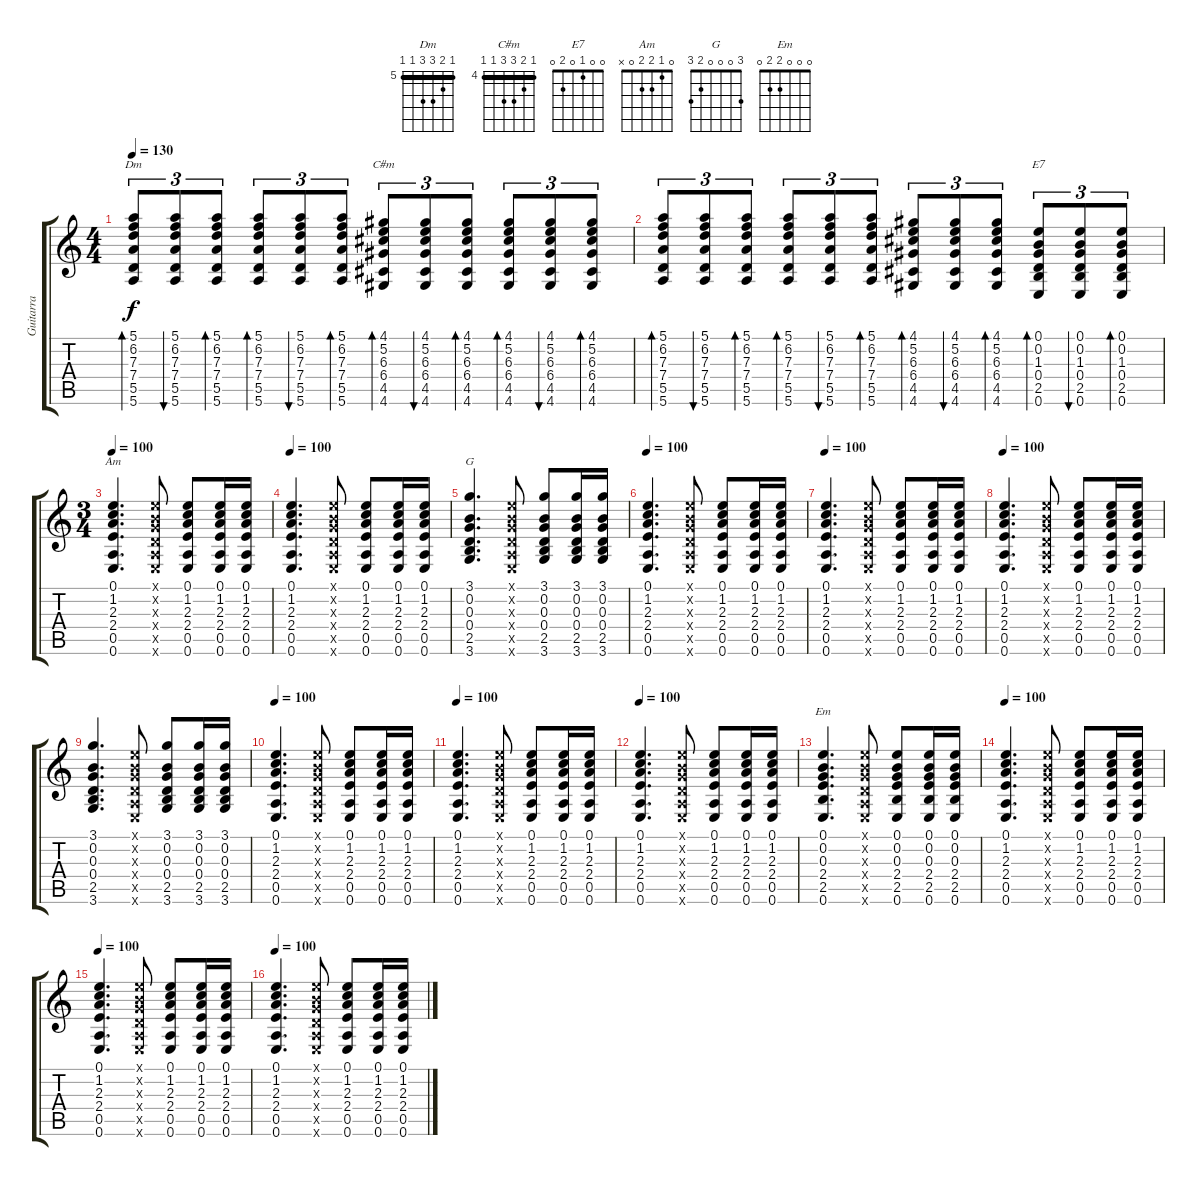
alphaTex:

\track ("Guitarra" "Guitarra") {instrument acousticguitarnylon}
\staff {score tabs}
\tuning (E4 B3 G3 D3 A2 E2) {hide}
\chord ("Dm" 5 6 7 7 5 5) {firstfret 5 barre 5}
\chord ("C#m" 4 5 6 6 4 4) {firstfret 4 barre 4}
\chord ("E7" 0 0 1 0 2 0)
\chord ("Am" 0 1 2 2 0 x)
\chord ("G" 3 0 0 0 2 3)
\chord ("Em" 0 0 0 2 2 0)
\ts (4 4)
\tempo 130
\clef g2
\ks c
(5.1 6.2 7.3 7.4 5.5 5.6).8{tu (3 2) bd 30 ch "Dm" dy f} (5.1 6.2 7.3 7.4 5.5 5.6).8{tu (3 2) bu 30} (5.1 6.2 7.3 7.4 5.5 5.6).8{tu (3 2) bd 30} (5.1 6.2 7.3 7.4 5.5 5.6).8{tu (3 2) bd 30} (5.1 6.2 7.3 7.4 5.5 5.6).8{tu (3 2) bu 30} (5.1 6.2 7.3 7.4 5.5 5.6).8{tu (3 2) bd 30} (4.1 5.2 6.3 6.4 4.5 4.6).8{tu (3 2) bd 30 ch "C#m"} (4.1 5.2 6.3 6.4 4.5 4.6).8{tu (3 2) bu 30} (4.1 5.2 6.3 6.4 4.5 4.6).8{tu (3 2) bd 30} (4.1 5.2 6.3 6.4 4.5 4.6).8{tu (3 2) bd 30} (4.1 5.2 6.3 6.4 4.5 4.6).8{tu (3 2) bu 30} (4.1 5.2 6.3 6.4 4.5 4.6).8{tu (3 2) bd 30} |
(5.1 6.2 7.3 7.4 5.5 5.6).8{tu (3 2) bd 30} (5.1 6.2 7.3 7.4 5.5 5.6).8{tu (3 2) bu 30} (5.1 6.2 7.3 7.4 5.5 5.6).8{tu (3 2) bd 30} (5.1 6.2 7.3 7.4 5.5 5.6).8{tu (3 2) bd 30} (5.1 6.2 7.3 7.4 5.5 5.6).8{tu (3 2) bu 30} (5.1 6.2 7.3 7.4 5.5 5.6).8{tu (3 2) bd 30} (4.1 5.2 6.3 6.4 4.5 4.6).8{tu (3 2) bd 30} (4.1 5.2 6.3 6.4 4.5 4.6).8{tu (3 2) bu 30} (4.1 5.2 6.3 6.4 4.5 4.6).8{tu (3 2) bd 30} (0.1 0.2 1.3 0.4 2.5 0.6).8{tu (3 2) bd 30 ch "E7"} (0.1 0.2 1.3 0.4 2.5 0.6).8{tu (3 2) bu 30} (0.1 0.2 1.3 0.4 2.5 0.6).8{tu (3 2) bd 30} |
\ts (3 4)
\tempo 100
(0.1 1.2 2.3 2.4 0.5 0.6).4{d ch "Am"} (0.1{x} 0.2{x} 0.3{x} 0.4{x} 0.5{x} 0.6{x}).8 (0.1 1.2 2.3 2.4 0.5 0.6).8 (0.1 1.2 2.3 2.4 0.5 0.6).16 (0.1 1.2 2.3 2.4 0.5 0.6).16 |
\tempo 100
(0.1 1.2 2.3 2.4 0.5 0.6).4{d} (0.1{x} 0.2{x} 0.3{x} 0.4{x} 0.5{x} 0.6{x}).8 (0.1 1.2 2.3 2.4 0.5 0.6).8 (0.1 1.2 2.3 2.4 0.5 0.6).16 (0.1 1.2 2.3 2.4 0.5 0.6).16 |
(3.1 0.2 0.3 0.4 2.5 3.6).4{d ch "G"} (0.1{x} 0.2{x} 0.3{x} 0.4{x} 0.5{x} 0.6{x}).8 (3.1 0.2 0.3 0.4 2.5 3.6).8 (3.1 0.2 0.3 0.4 2.5 3.6).16 (3.1 0.2 0.3 0.4 2.5 3.6).16 |
\tempo 100
(0.1 1.2 2.3 2.4 0.5 0.6).4{d} (0.1{x} 0.2{x} 0.3{x} 0.4{x} 0.5{x} 0.6{x}).8 (0.1 1.2 2.3 2.4 0.5 0.6).8 (0.1 1.2 2.3 2.4 0.5 0.6).16 (0.1 1.2 2.3 2.4 0.5 0.6).16 |
\tempo 100
(0.1 1.2 2.3 2.4 0.5 0.6).4{d} (0.1{x} 0.2{x} 0.3{x} 0.4{x} 0.5{x} 0.6{x}).8 (0.1 1.2 2.3 2.4 0.5 0.6).8 (0.1 1.2 2.3 2.4 0.5 0.6).16 (0.1 1.2 2.3 2.4 0.5 0.6).16 |
\tempo 100
(0.1 1.2 2.3 2.4 0.5 0.6).4{d} (0.1{x} 0.2{x} 0.3{x} 0.4{x} 0.5{x} 0.6{x}).8 (0.1 1.2 2.3 2.4 0.5 0.6).8 (0.1 1.2 2.3 2.4 0.5 0.6).16 (0.1 1.2 2.3 2.4 0.5 0.6).16 |
(3.1 0.2 0.3 0.4 2.5 3.6).4{d} (0.1{x} 0.2{x} 0.3{x} 0.4{x} 0.5{x} 0.6{x}).8 (3.1 0.2 0.3 0.4 2.5 3.6).8 (3.1 0.2 0.3 0.4 2.5 3.6).16 (3.1 0.2 0.3 0.4 2.5 3.6).16 |
\tempo 100
(0.1 1.2 2.3 2.4 0.5 0.6).4{d} (0.1{x} 0.2{x} 0.3{x} 0.4{x} 0.5{x} 0.6{x}).8 (0.1 1.2 2.3 2.4 0.5 0.6).8 (0.1 1.2 2.3 2.4 0.5 0.6).16 (0.1 1.2 2.3 2.4 0.5 0.6).16 |
\tempo 100
(0.1 1.2 2.3 2.4 0.5 0.6).4{d} (0.1{x} 0.2{x} 0.3{x} 0.4{x} 0.5{x} 0.6{x}).8 (0.1 1.2 2.3 2.4 0.5 0.6).8 (0.1 1.2 2.3 2.4 0.5 0.6).16 (0.1 1.2 2.3 2.4 0.5 0.6).16 |
\tempo 100
(0.1 1.2 2.3 2.4 0.5 0.6).4{d} (0.1{x} 0.2{x} 0.3{x} 0.4{x} 0.5{x} 0.6{x}).8 (0.1 1.2 2.3 2.4 0.5 0.6).8 (0.1 1.2 2.3 2.4 0.5 0.6).16 (0.1 1.2 2.3 2.4 0.5 0.6).16 |
(0.1 0.2 0.3 2.4 2.5 0.6).4{d ch "Em"} (0.1{x} 0.2{x} 0.3{x} 0.4{x} 0.5{x} 0.6{x}).8 (0.1 0.2 0.3 2.4 2.5 0.6).8 (0.1 0.2 0.3 2.4 2.5 0.6).16 (0.1 0.2 0.3 2.4 2.5 0.6).16 |
\tempo 100
(0.1 1.2 2.3 2.4 0.5 0.6).4{d} (0.1{x} 0.2{x} 0.3{x} 0.4{x} 0.5{x} 0.6{x}).8 (0.1 1.2 2.3 2.4 0.5 0.6).8 (0.1 1.2 2.3 2.4 0.5 0.6).16 (0.1 1.2 2.3 2.4 0.5 0.6).16 |
\tempo 100
(0.1 1.2 2.3 2.4 0.5 0.6).4{d} (0.1{x} 0.2{x} 0.3{x} 0.4{x} 0.5{x} 0.6{x}).8 (0.1 1.2 2.3 2.4 0.5 0.6).8 (0.1 1.2 2.3 2.4 0.5 0.6).16 (0.1 1.2 2.3 2.4 0.5 0.6).16 |
\tempo 100
(0.1 1.2 2.3 2.4 0.5 0.6).4{d} (0.1{x} 0.2{x} 0.3{x} 0.4{x} 0.5{x} 0.6{x}).8 (0.1 1.2 2.3 2.4 0.5 0.6).8 (0.1 1.2 2.3 2.4 0.5 0.6).16 (0.1 1.2 2.3 2.4 0.5 0.6).16
